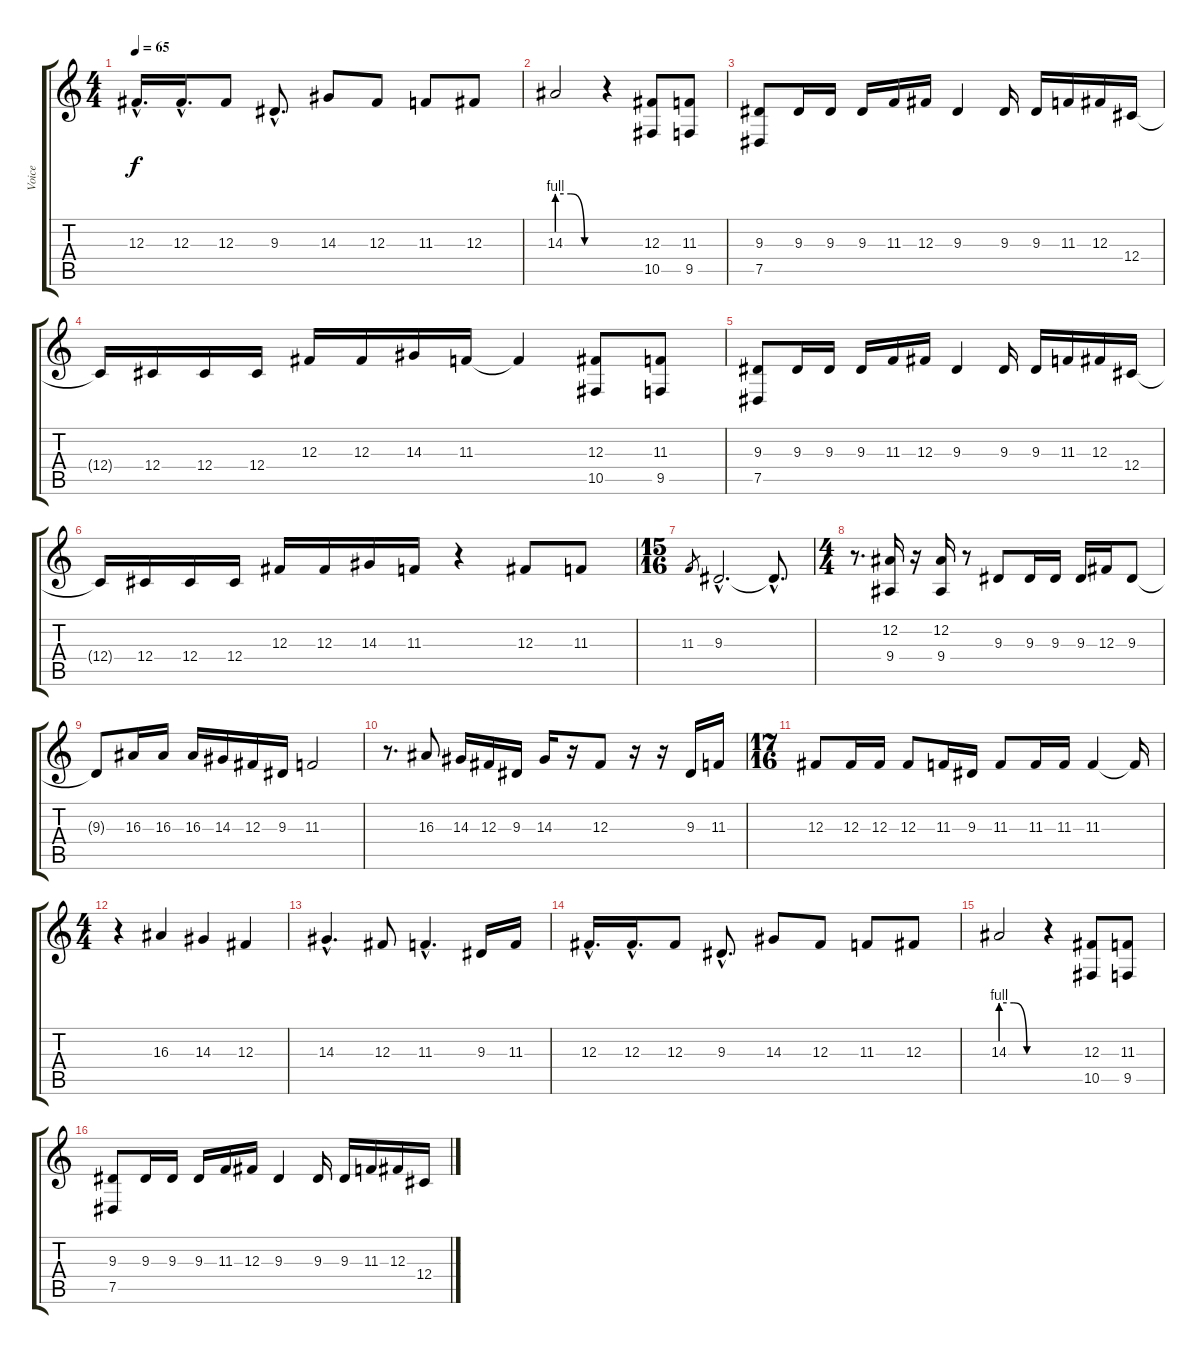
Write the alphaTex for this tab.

\track ("Voice" "Voice") {instrument tenorsax}
\staff {score tabs}
\tuning (Eb4 Bb3 Gb3 Db3 Ab2 Eb2) {hide}
\ts (4 4)
\tempo 65
\clef g2
\ks c
12.3{hac}.16{d dy f} 12.3{hac}.16{d} 12.3.8 9.3{hac}.8{d} 14.3.8 12.3.8 11.3.8 12.3.8 |
14.3{be (custom 0 4 20 4 40 0 60 0)}.2 r.4 (12.3 10.5).8 (11.3 9.5).8 |
(9.3 7.5).8 9.3.16 9.3.16 9.3.16 11.3.16 12.3.16 9.3.4 9.3.16 9.3.16 11.3.16 12.3.16 12.4.16 |
12.4{t}.16 12.4.16 12.4.16 12.4.16 12.3.16 12.3.16 14.3.16 11.3.16 11.3{t}.4 (12.3 10.5).8 (11.3 9.5).8 |
(9.3 7.5).8 9.3.16 9.3.16 9.3.16 11.3.16 12.3.16 9.3.4 9.3.16 9.3.16 11.3.16 12.3.16 12.4.16 |
12.4{t}.16 12.4.16 12.4.16 12.4.16 12.3.16 12.3.16 14.3.16 11.3.16 r.4 12.3.8 11.3.8 |
\ts (15 16)
11.3.8{gr} 9.3{hac}.2{d} 9.3{hac t}.8{d} |
\ts (4 4)
r.8{d} (12.2 9.4).16 r.16 (12.2 9.4).16 r.8 9.3.8 9.3.16 9.3.16 9.3.16 12.3.16 9.3.8 |
9.3{t}.8 16.3.16 16.3.16 16.3.16 14.3.16 12.3.16 9.3.16 11.3.2 |
r.8{d} 16.3.8 14.3.16 12.3.16 9.3.16 14.3.16 r.16 12.3.8 r.16 r.16 9.3.16 11.3.16 |
\ts (17 16)
12.3.8 12.3.16 12.3.16 12.3.8 11.3.16 9.3.16 11.3.8 11.3.16 11.3.16 11.3.4 11.3{t}.16 |
\ts (4 4)
r.4 16.3.4 14.3.4 12.3.4 |
14.3{hac}.4{d} 12.3.8 11.3{hac}.4{d} 9.3.16 11.3.16 |
12.3{hac}.16{d} 12.3{hac}.16{d} 12.3.8 9.3{hac}.8{d} 14.3.8 12.3.8 11.3.8 12.3.8 |
14.3{be (custom 0 4 20 4 40 0 60 0)}.2 r.4 (12.3 10.5).8 (11.3 9.5).8 |
(9.3 7.5).8 9.3.16 9.3.16 9.3.16 11.3.16 12.3.16 9.3.4 9.3.16 9.3.16 11.3.16 12.3.16 12.4.16
